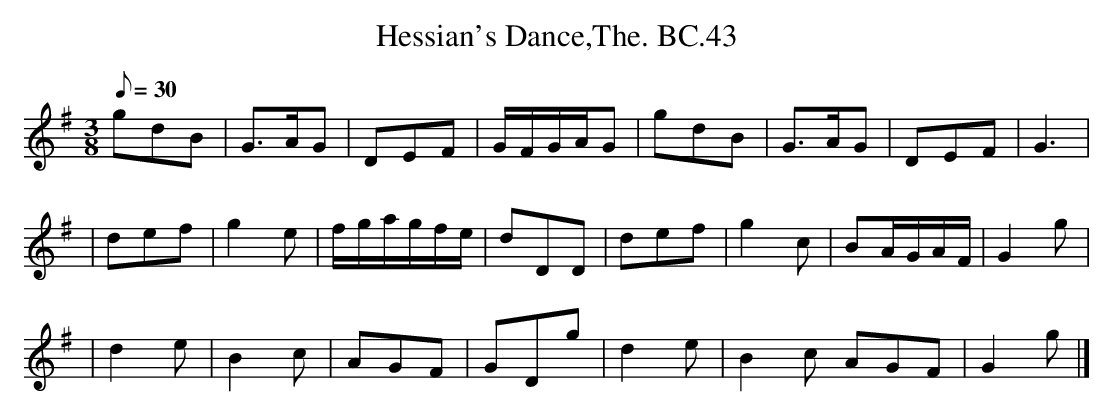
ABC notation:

X:1
T:Hessian's Dance,The. BC.43
M:3/8
L:1/8
Q:30
K:G
gdB| G>AG | DEF | G/F/G/A/G |gdB | G>AG| DEF | G3 |!
|def | g2e | f/g/a/g/f/e/ | dDD | def | g2 c | BA/G/A/F/ | G2 g |!
| d2 e | B2 c | AGF | GDg | d2 e | B2 c AGF | G2 g |]
